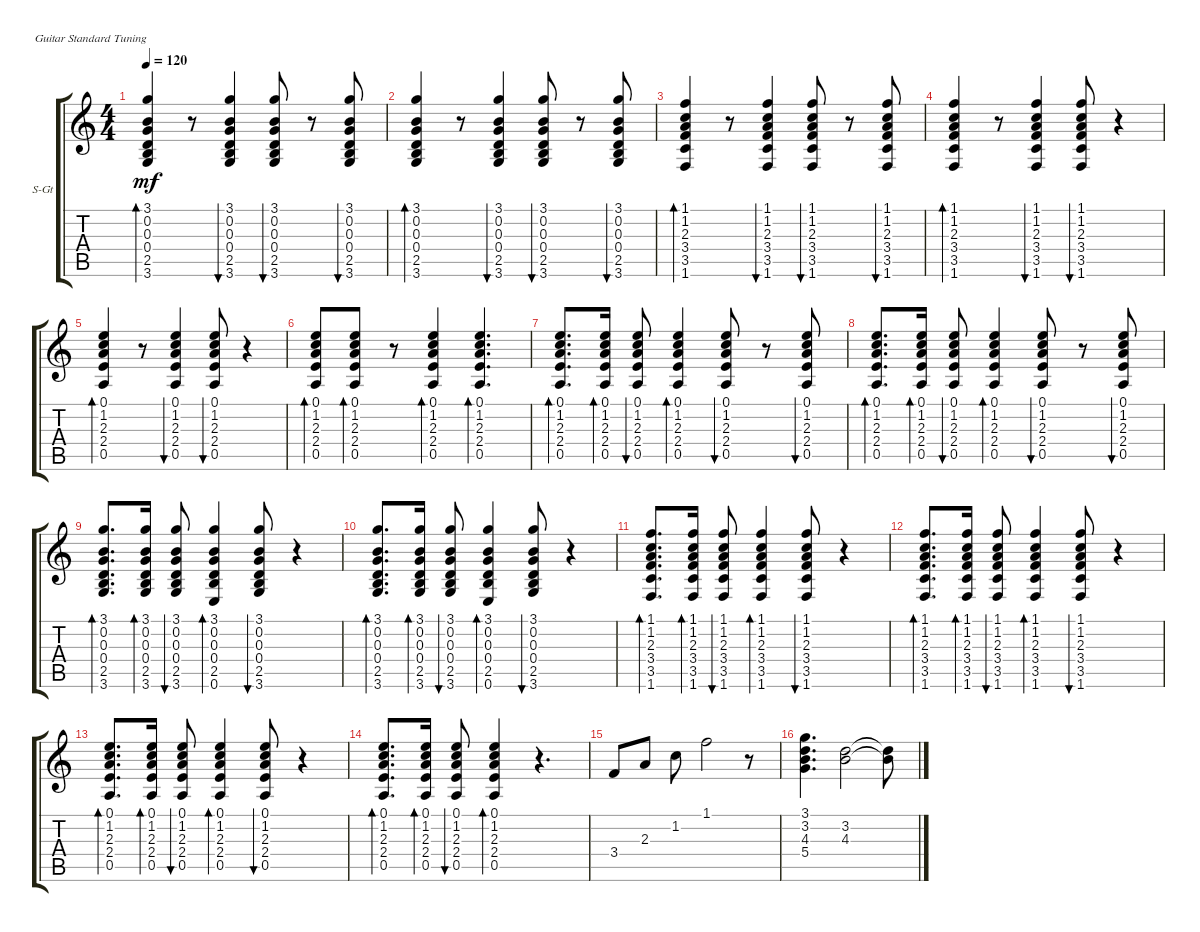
\defaultSystemsLayout 4
\bracketExtendMode groupsimilarinstruments
\firstSystemTrackNameOrientation horizontal
\otherSystemsTrackNameOrientation horizontal
\track ("Guitar 1" "S-Gt") {instrument acousticguitarsteel}
\staff {score tabs}
\tuning (E4 B3 G3 D3 A2 E2)
\ts (4 4)
\tempo 120
\clef g2
\ks c
(2.5 0.4 0.3 0.2 3.1 3.6).4{bd 52 dy mf} r.8 (2.5 0.4 0.3 0.2 3.1 3.6).4{bu 51} (2.5 0.4 0.3 0.2 3.1 3.6).8{bu 51} r.8 (2.5 0.4 0.3 0.2 3.1 3.6).8{bu 51} |
(2.5 0.4 0.3 0.2 3.1 3.6).4{bd 52} r.8 (2.5 0.4 0.3 0.2 3.1 3.6).4{bu 51} (2.5 0.4 0.3 0.2 3.1 3.6).8{bu 51} r.8 (2.5 0.4 0.3 0.2 3.1 3.6).8{bu 51} |
(3.5 3.4 2.3 1.2 1.1 1.6).4{bd 52} r.8 (3.5 3.4 2.3 1.2 1.1 1.6).4{bu 51} (3.5 3.4 2.3 1.2 1.1 1.6).8{bu 51} r.8 (3.5 3.4 2.3 1.2 1.1 1.6).8{bu 51} |
(3.5 3.4 2.3 1.2 1.1 1.6).4{bd 52} r.8 (3.5 3.4 2.3 1.2 1.1 1.6).4{bu 51} (3.5 3.4 2.3 1.2 1.1 1.6).8{bu 51} r.4 |
(0.5 2.4 2.3 1.2 0.1).4{bd 52} r.8 (0.5 2.4 2.3 1.2 0.1).4{bu 51} (0.5 2.4 2.3 1.2 0.1).8{bu 51} r.4 |
(0.5 2.4 2.3 1.2 0.1).8{bd 52} (0.5 2.4 2.3 1.2 0.1).8{bd 52} r.8 (0.5 2.4 2.3 1.2 0.1).4{bd 52} (0.5 2.4 2.3 1.2 0.1).4{d bd 52} |
(0.5 2.4 2.3 1.2 0.1).8{d bd 52} (0.5 2.4 2.3 1.2 0.1).16{bd 52} (0.5 2.4 2.3 1.2 0.1).8{bu 51} (0.5 2.4 2.3 1.2 0.1).4{bd 52} (0.5 2.4 2.3 1.2 0.1).8{bu 51} r.8 (0.5 2.4 2.3 1.2 0.1).8{bu 51} |
(0.5 2.4 2.3 1.2 0.1).8{d bd 52} (0.5 2.4 2.3 1.2 0.1).16{bd 52} (0.5 2.4 2.3 1.2 0.1).8{bu 51} (0.5 2.4 2.3 1.2 0.1).4{bd 52} (0.5 2.4 2.3 1.2 0.1).8{bu 51} r.8 (0.5 2.4 2.3 1.2 0.1).8{bu 51} |
(2.5 0.4 0.3 0.2 3.1 3.6).8{d bd 52} (2.5 0.4 0.3 0.2 3.1 3.6).16{bd 52} (2.5 0.4 0.3 0.2 3.1 3.6).8{bu 51} (2.5 0.4 0.3 0.2 3.1 0.6).4{bd 52} (2.5 0.4 0.3 0.2 3.1 3.6).8{bu 51} r.4 |
(2.5 0.4 0.3 0.2 3.1 3.6).8{d bd 52} (2.5 0.4 0.3 0.2 3.1 3.6).16{bd 52} (2.5 0.4 0.3 0.2 3.1 3.6).8{bu 51} (2.5 0.4 0.3 0.2 3.1 0.6).4{bd 52} (2.5 0.4 0.3 0.2 3.1 3.6).8{bu 51} r.4 |
(3.5 3.4 2.3 1.2 1.1 1.6).8{d bd 52} (3.5 3.4 2.3 1.2 1.1 1.6).16{bd 52} (3.5 3.4 2.3 1.2 1.1 1.6).8{bu 51} (3.5 3.4 2.3 1.2 1.1 1.6).4{bd 52} (3.5 3.4 2.3 1.2 1.1 1.6).8{bu 51} r.4 |
(3.5 3.4 2.3 1.2 1.1 1.6).8{d bd 52} (3.5 3.4 2.3 1.2 1.1 1.6).16{bd 52} (3.5 3.4 2.3 1.2 1.1 1.6).8{bu 51} (3.5 3.4 2.3 1.2 1.1 1.6).4{bd 52} (3.5 3.4 2.3 1.2 1.1 1.6).8{bu 51} r.4 |
(0.5 2.4 2.3 1.2 0.1).8{d bd 52} (0.5 2.4 2.3 1.2 0.1).16{bd 52} (0.5 2.4 2.3 1.2 0.1).8{bu 51} (0.5 2.4 2.3 1.2 0.1).4{bd 52} (0.5 2.4 2.3 1.2 0.1).8{bu 51} r.4 |
(0.5 2.4 2.3 1.2 0.1).8{d bd 52} (0.5 2.4 2.3 1.2 0.1).16{bd 52} (0.5 2.4 2.3 1.2 0.1).8{bu 51} (0.5 2.4 2.3 1.2 0.1).4{bd 52} r.4{d} |
3.4.8 2.3.8 1.2.8 1.1.2 r.8 |
(3.1 3.2 4.3 5.4).4{d} (3.2 4.3).2 (3.2{t} 4.3{t}).8
